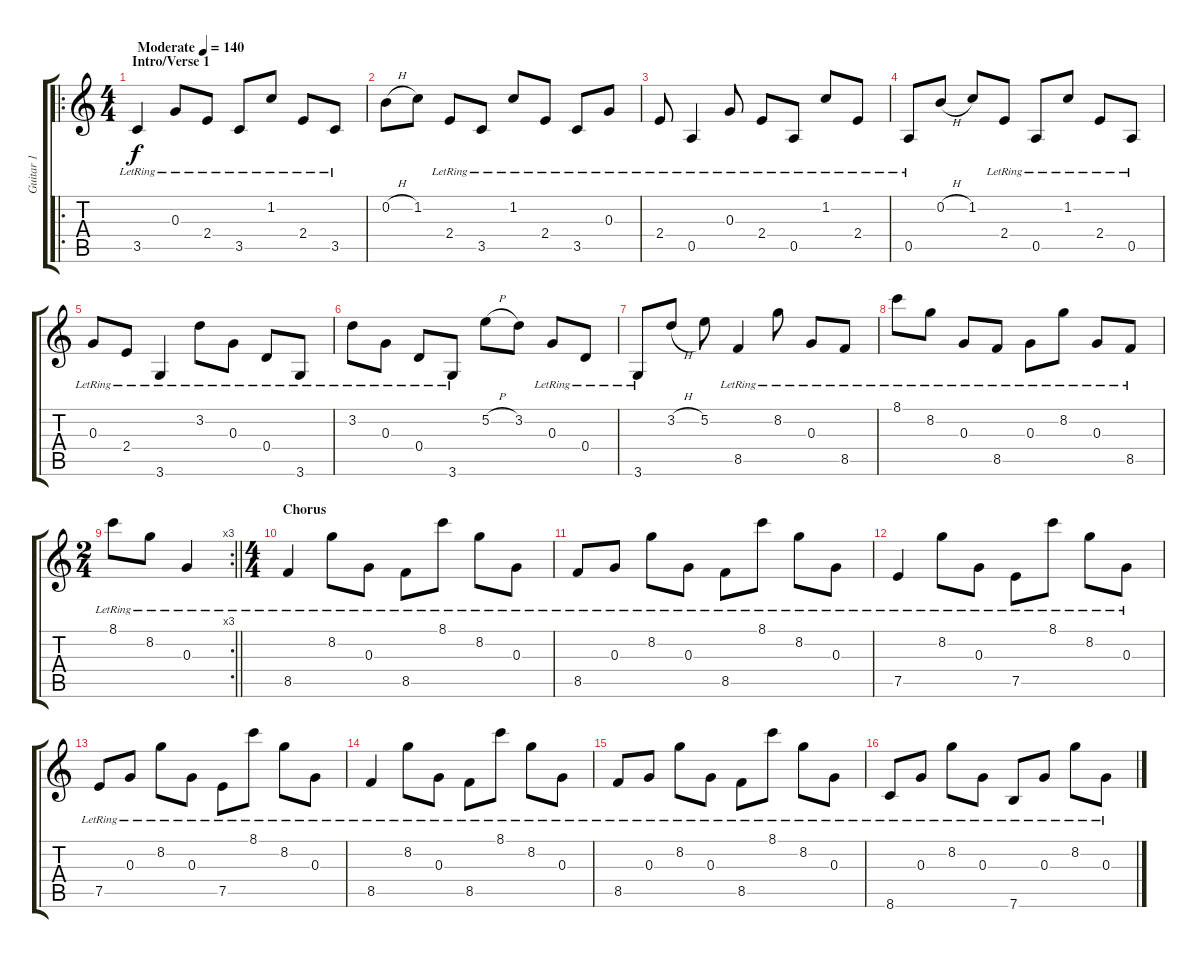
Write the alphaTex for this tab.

\track ("Guitar 1" "Guitar 1") {instrument acousticguitarnylon}
\staff {score tabs}
\tuning (E4 B3 G3 D3 A2 E2) {hide}
\ro
\ts (4 4)
\section ("" "Intro/Verse 1")
\tempo (140 "Moderate")
\clef g2
\ks c
3.5{lr}.4{dy f instrument acousticguitarnylon} 0.3{lr}.8 2.4{lr}.8 3.5{lr}.8 1.2{lr}.8 2.4{lr}.8 3.5{lr}.8 |
0.2{h}.8 1.2.8 2.4{lr}.8 3.5{lr}.8 1.2{lr}.8 2.4{lr}.8 3.5{lr}.8 0.3{lr}.8 |
2.4{lr}.8 0.5{lr}.4 0.3{lr}.8 2.4{lr}.8 0.5{lr}.8 1.2{lr}.8 2.4{lr}.8 |
0.5{lr}.8 0.2{h}.8 1.2.8 2.4{lr}.8 0.5{lr}.8 1.2{lr}.8 2.4{lr}.8 0.5{lr}.8 |
0.3{lr}.8 2.4{lr}.8 3.6{lr}.4 3.2{lr}.8 0.3{lr}.8 0.4{lr}.8 3.6{lr}.8 |
3.2{lr}.8 0.3{lr}.8 0.4{lr}.8 3.6{lr}.8 5.2{h}.8 3.2.8 0.3{lr}.8 0.4{lr}.8 |
3.6{lr}.8 3.2{h}.8 5.2.8 8.5{lr}.4 8.2{lr}.8 0.3{lr}.8 8.5{lr}.8 |
8.1{lr}.8 8.2{lr}.8 0.3{lr}.8 8.5{lr}.8 0.3{lr}.8 8.2{lr}.8 0.3{lr}.8 8.5{lr}.8 |
\rc 3
\ts (2 4)
\barLineRight lightlight
8.1{lr}.8 8.2{lr}.8 0.3{lr}.4 |
\ts (4 4)
\section ("" "Chorus")
8.5{lr}.4 8.2{lr}.8 0.3{lr}.8 8.5{lr}.8 8.1{lr}.8 8.2{lr}.8 0.3{lr}.8 |
8.5{lr}.8 0.3{lr}.8 8.2{lr}.8 0.3{lr}.8 8.5{lr}.8 8.1{lr}.8 8.2{lr}.8 0.3{lr}.8 |
7.5{lr}.4 8.2{lr}.8 0.3{lr}.8 7.5{lr}.8 8.1{lr}.8 8.2{lr}.8 0.3{lr}.8 |
7.5{lr}.8 0.3{lr}.8 8.2{lr}.8 0.3{lr}.8 7.5{lr}.8 8.1{lr}.8 8.2{lr}.8 0.3{lr}.8 |
8.5{lr}.4 8.2{lr}.8 0.3{lr}.8 8.5{lr}.8 8.1{lr}.8 8.2{lr}.8 0.3{lr}.8 |
8.5{lr}.8 0.3{lr}.8 8.2{lr}.8 0.3{lr}.8 8.5{lr}.8 8.1{lr}.8 8.2{lr}.8 0.3{lr}.8 |
8.6{lr}.8 0.3{lr}.8 8.2{lr}.8 0.3{lr}.8 7.6{lr}.8 0.3{lr}.8 8.2{lr}.8 0.3{lr}.8
